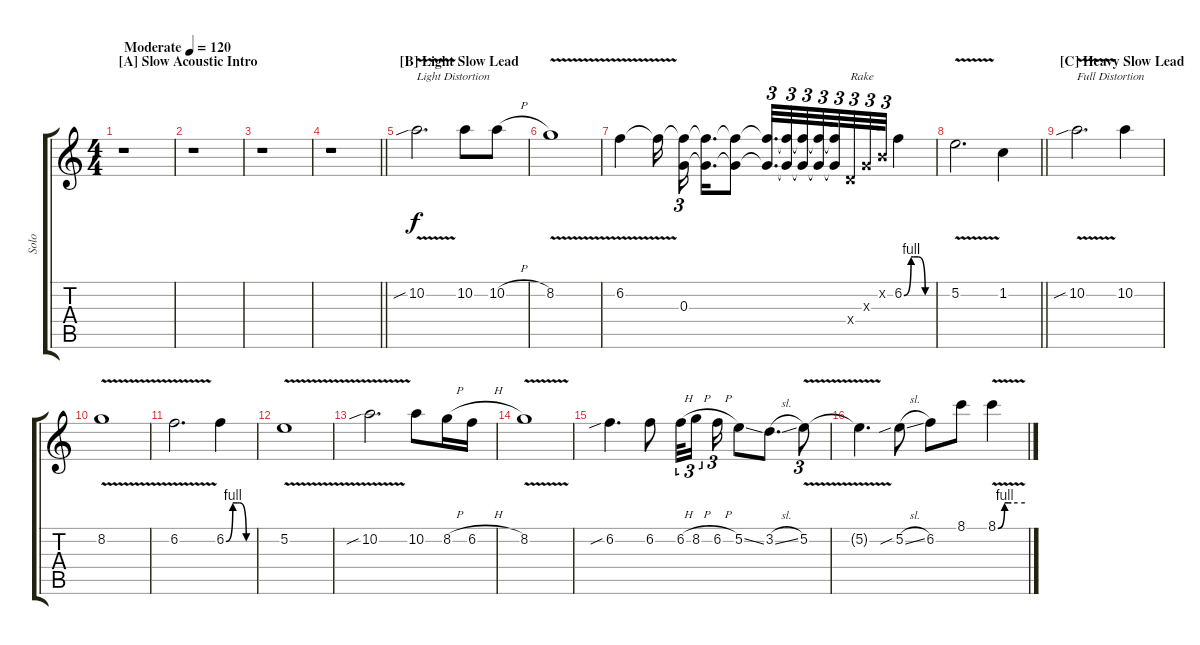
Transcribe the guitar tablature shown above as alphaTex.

\track ("Solo" "Solo") {instrument overdrivenguitar}
\staff {score tabs}
\tuning (E4 B3 G3 D3 A2 E2) {hide}
\ts (4 4)
\section ("" "[A] Slow Acoustic Intro")
\tempo (120 "Moderate")
\clef g2
\ks c
r.1{dy f instrument overdrivenguitar} |
r.1 |
r.1 |
\barLineRight lightlight
r.1 |
\section ("" "[B] Light Slow Lead")
10.2{v sib}.2{d txt "Light Distortion" volume 7} 10.2.8 10.2{h}.8 |
8.2{v}.1 |
6.2{v}.4 6.2{t}.16{beam splitsecondary} (6.2{t} 0.3).16{tu (3 2) beam splitsecondary} (6.2{t} 0.3{t}).16{d} (6.2{t} 0.3{t}).8 (6.2{t} 0.3{t}).32{d tu (3 2)} (6.2{t} 0.3{t}).32{tu (3 2)} (6.2{t} 0.3{t}).32{tu (3 2)} (6.2{t} 0.3{t}).32{tu (3 2) beam splitsecondary} (6.2{t} 0.3{t}).32{tu (3 2)} 0.4{x}.32{tu (3 2) txt "Rake"} 0.3{x}.32{tu (3 2) beam splitsecondary} 0.2{x}.32{tu (3 2)} 6.2{be (custom 0 0 15 4 20 4 30 4 45 0 60 0)}.4 |
\barLineRight lightlight
5.2{v}.2{d} 1.2.4 |
\section ("" "[C] Heavy Slow Lead")
10.2{v sib}.2{d txt "Full Distortion" volume 16} 10.2.4 |
8.2{v}.1 |
6.2{v}.2{d} 6.2{be (custom 0 0 15 4 20 4 25 4 30 4 45 0 60 0)}.4 |
5.2{v}.1 |
10.2{v sib}.2{d} 10.2.8 8.2{h}.16 6.2{h}.16 |
8.2{v}.1 |
6.2{sib}.4{d} 6.2.8 6.2{h}.32{tu (3 2)} 8.2{h}.16{tu (3 2) beam splitsecondary} 6.2{h}.16{tu (3 2)} 5.2{ss}.8 3.2{sl}.8{d} 5.2{v}.8{tu (3 2)} |
5.2{t}.4{d} 5.2{sib sl}.8 6.2.8 8.1.8 8.1{be (custom 0 0 15 4 23 4 30 4 60 4) v}.4
